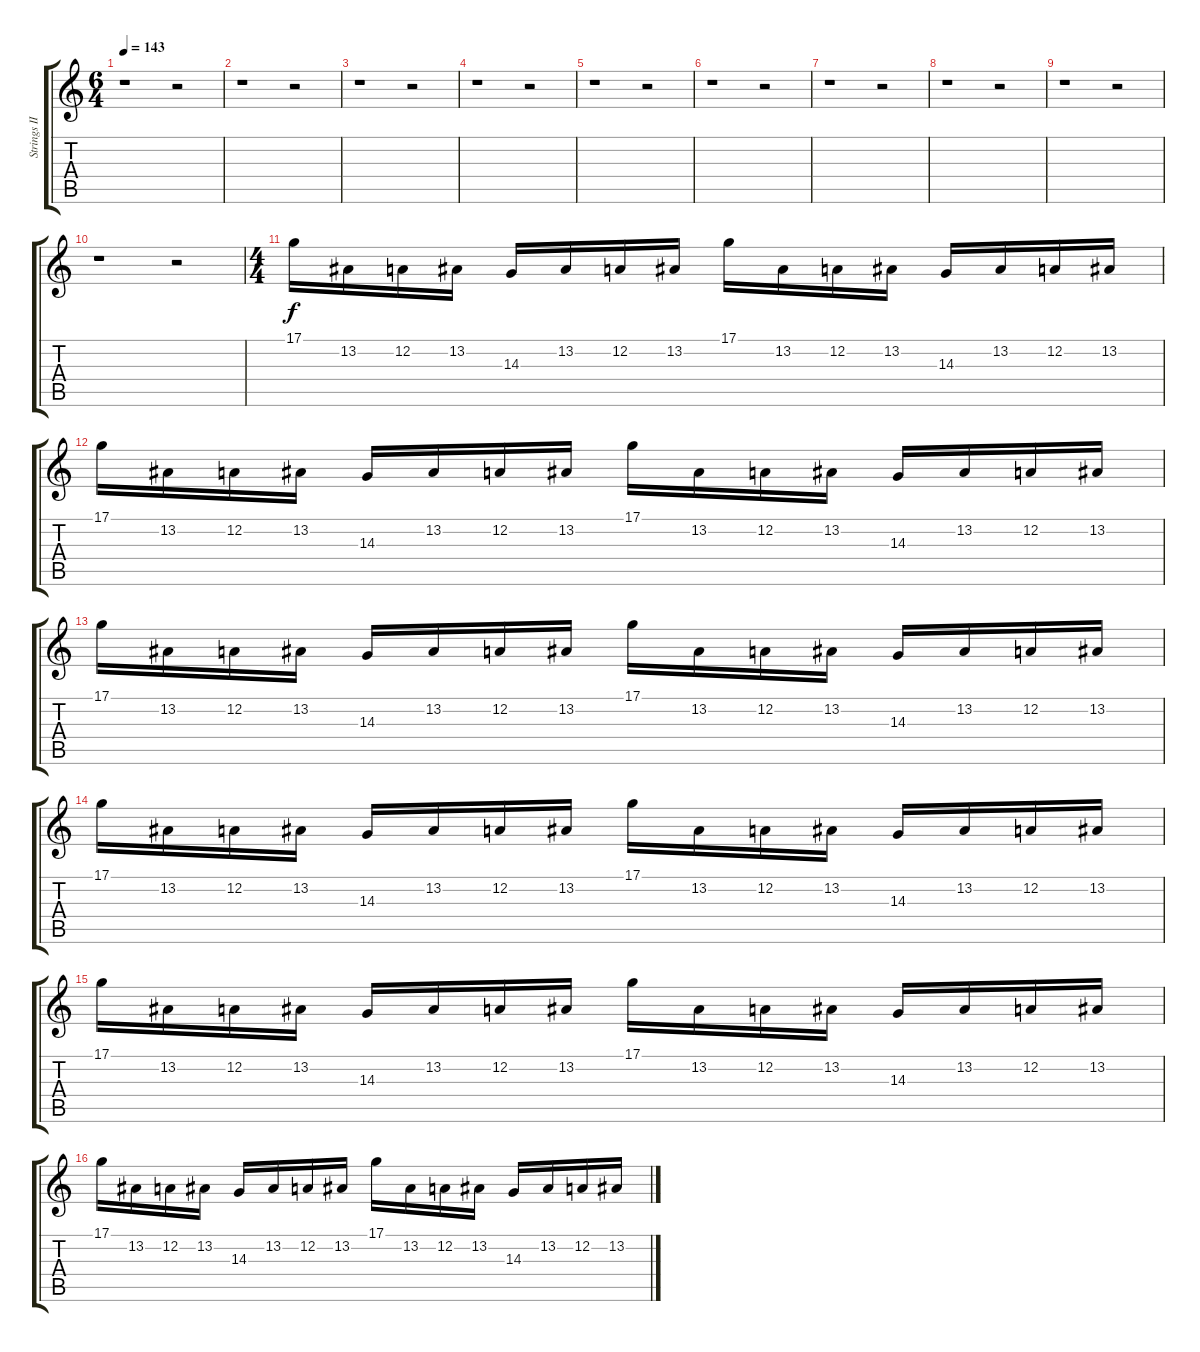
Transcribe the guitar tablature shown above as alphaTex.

\track ("Strings II" "Strings II") {instrument stringensemble1}
\staff {score tabs}
\tuning (D4 A3 F3 C3 G2 D2) {hide}
\ts (6 4)
\tempo 143
\clef g2
\ks c
r.1{dy f instrument stringensemble1} r.2 |
r.1 r.2 |
r.1 r.2 |
r.1 r.2 |
r.1 r.2 |
r.1 r.2 |
r.1 r.2 |
r.1 r.2 |
r.1 r.2 |
r.1 r.2 |
\ts (4 4)
17.1.16 13.2.16 12.2.16 13.2.16 14.3.16 13.2.16 12.2.16 13.2.16 17.1.16 13.2.16 12.2.16 13.2.16 14.3.16 13.2.16 12.2.16 13.2.16 |
17.1.16 13.2.16 12.2.16 13.2.16 14.3.16 13.2.16 12.2.16 13.2.16 17.1.16 13.2.16 12.2.16 13.2.16 14.3.16 13.2.16 12.2.16 13.2.16 |
17.1.16 13.2.16 12.2.16 13.2.16 14.3.16 13.2.16 12.2.16 13.2.16 17.1.16 13.2.16 12.2.16 13.2.16 14.3.16 13.2.16 12.2.16 13.2.16 |
17.1.16 13.2.16 12.2.16 13.2.16 14.3.16 13.2.16 12.2.16 13.2.16 17.1.16 13.2.16 12.2.16 13.2.16 14.3.16 13.2.16 12.2.16 13.2.16 |
17.1.16 13.2.16 12.2.16 13.2.16 14.3.16 13.2.16 12.2.16 13.2.16 17.1.16 13.2.16 12.2.16 13.2.16 14.3.16 13.2.16 12.2.16 13.2.16 |
17.1.16 13.2.16 12.2.16 13.2.16 14.3.16 13.2.16 12.2.16 13.2.16 17.1.16 13.2.16 12.2.16 13.2.16 14.3.16 13.2.16 12.2.16 13.2.16
